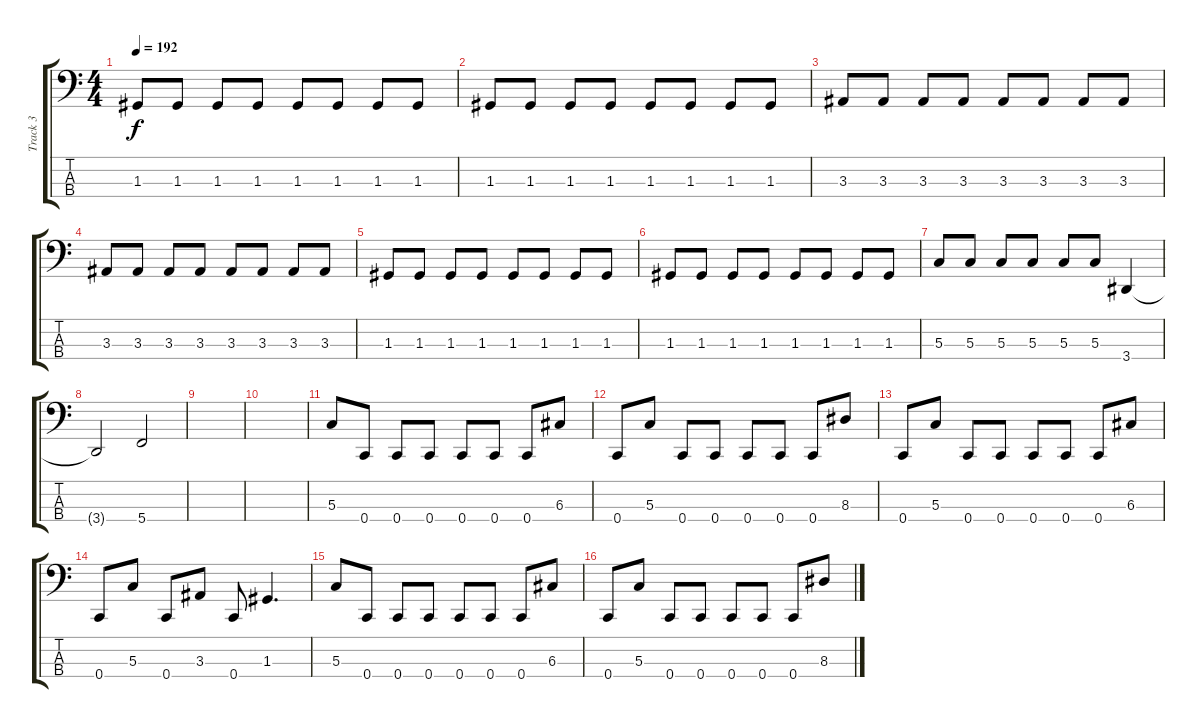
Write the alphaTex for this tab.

\track ("Track 3" "Track 3") {instrument electricbasspick}
\staff {score tabs}
\tuning (F2 C2 G1 C1) {hide}
\ts (4 4)
\tempo 192
\clef f4
\ks c
1.3.8{dy f} 1.3.8 1.3.8 1.3.8 1.3.8 1.3.8 1.3.8 1.3.8 |
1.3.8 1.3.8 1.3.8 1.3.8 1.3.8 1.3.8 1.3.8 1.3.8 |
3.3.8 3.3.8 3.3.8 3.3.8 3.3.8 3.3.8 3.3.8 3.3.8 |
3.3.8 3.3.8 3.3.8 3.3.8 3.3.8 3.3.8 3.3.8 3.3.8 |
1.3.8 1.3.8 1.3.8 1.3.8 1.3.8 1.3.8 1.3.8 1.3.8 |
1.3.8 1.3.8 1.3.8 1.3.8 1.3.8 1.3.8 1.3.8 1.3.8 |
5.3.8 5.3.8 5.3.8 5.3.8 5.3.8 5.3.8 3.4.4 |
3.4{t}.2 5.4.2 |
|
|
5.3.8 0.4.8 0.4.8 0.4.8 0.4.8 0.4.8 0.4.8 6.3.8 |
0.4.8 5.3.8 0.4.8 0.4.8 0.4.8 0.4.8 0.4.8 8.3.8 |
0.4.8 5.3.8 0.4.8 0.4.8 0.4.8 0.4.8 0.4.8 6.3.8 |
0.4.8 5.3.8 0.4.8 3.3.8 0.4.8 1.3.4{d} |
5.3.8 0.4.8 0.4.8 0.4.8 0.4.8 0.4.8 0.4.8 6.3.8 |
0.4.8 5.3.8 0.4.8 0.4.8 0.4.8 0.4.8 0.4.8 8.3.8
